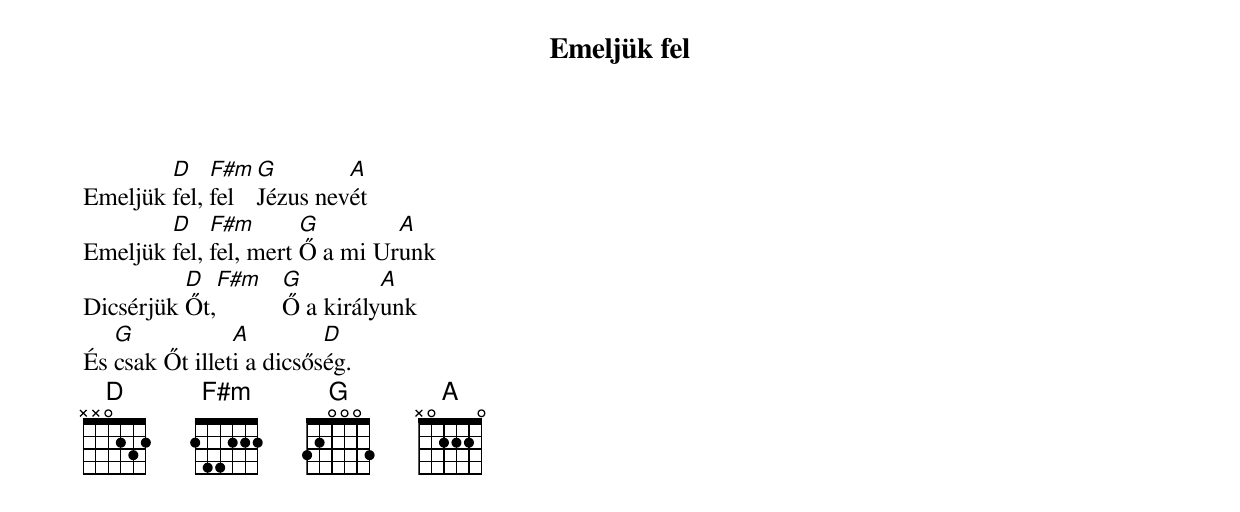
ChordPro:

{title: Emeljük fel}
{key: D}
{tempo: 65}
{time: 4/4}
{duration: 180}




Emeljük [D]fel, [F#m]fel [G]Jézus nev[A]ét
Emeljük [D]fel, [F#m]fel, mert [G]Ő a mi Ur[A]unk
Dicsérjük [D]Őt,[F#m]   [G]Ő a király[A]unk
És [G]csak Őt illet[A]i a dicsős[D]ég.
